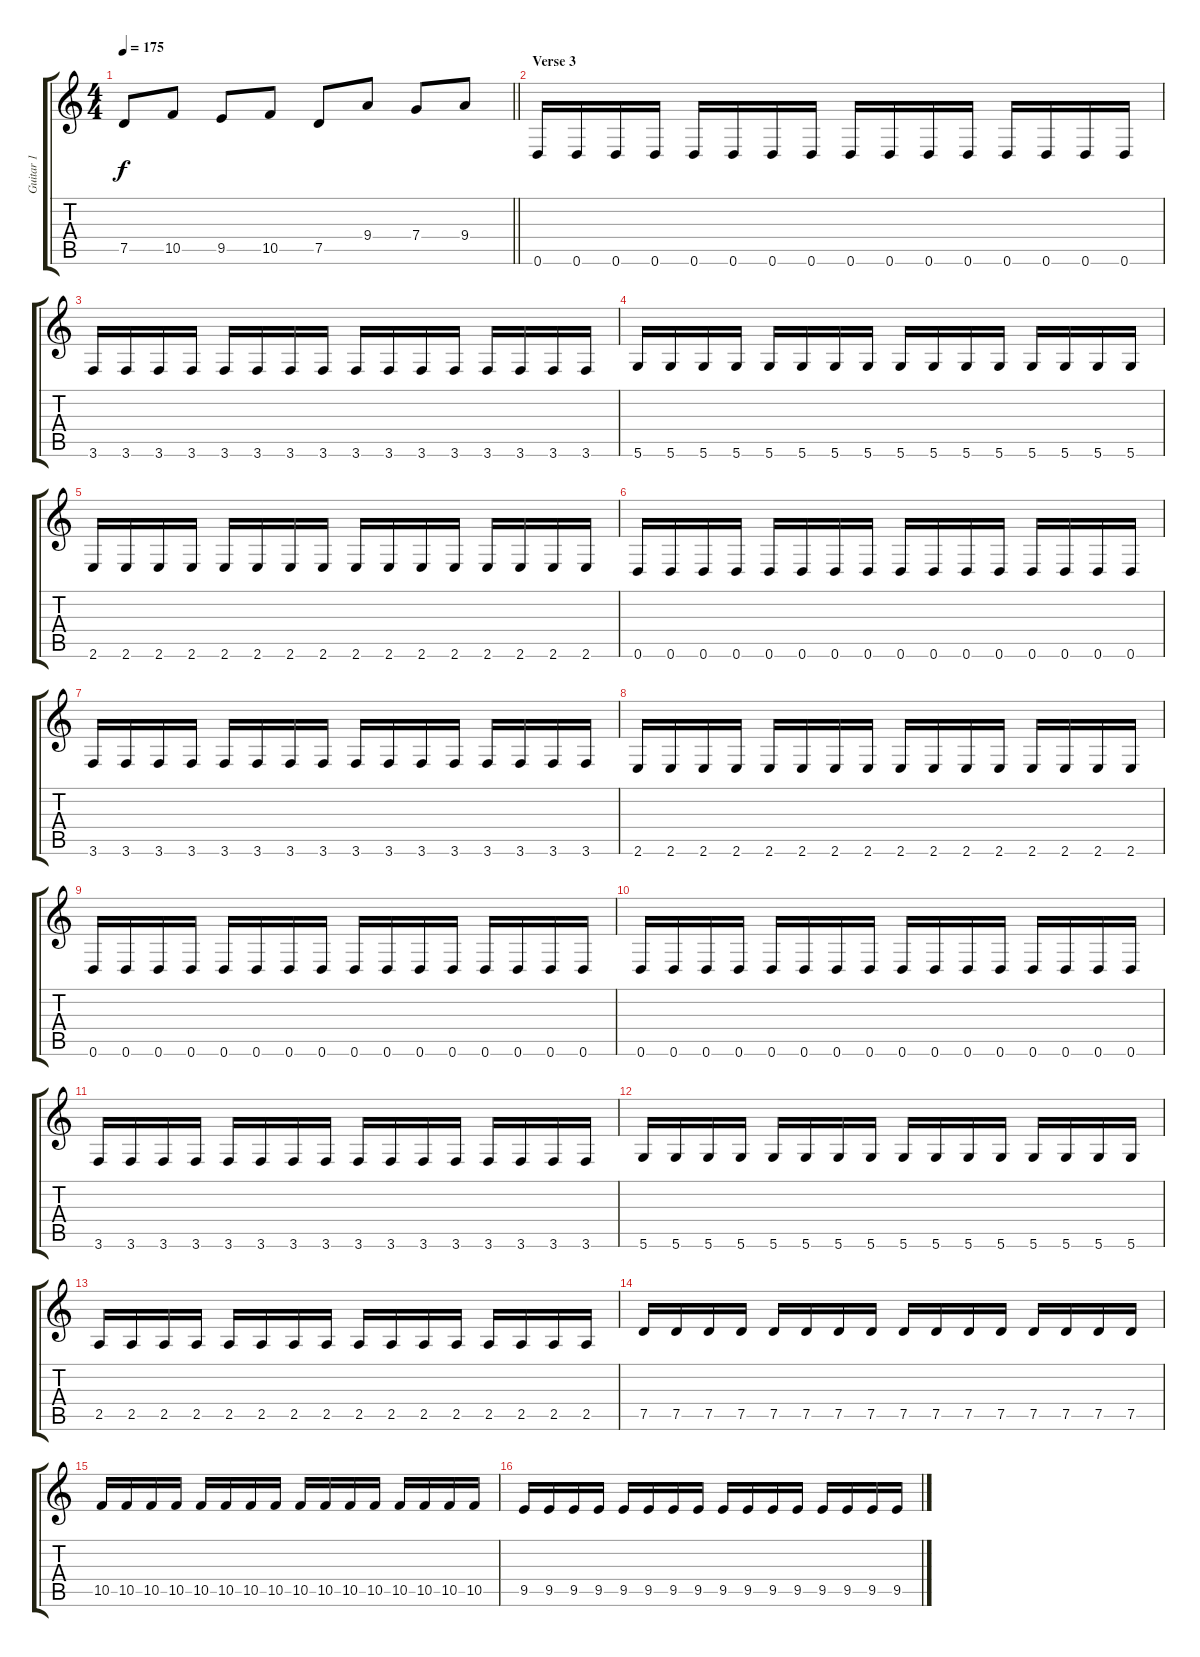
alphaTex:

\track ("Guitar 1" "Guitar 1") {instrument distortionguitar}
\staff {score tabs}
\tuning (D4 A3 F3 C3 G2 D2) {hide}
\ts (4 4)
\tempo 175
\clef g2
\barLineRight lightlight
\ks c
7.5.8{dy f} 10.5.8 9.5.8 10.5.8 7.5.8 9.4.8 7.4.8 9.4.8 |
\section ("" "Verse 3")
0.6.16 0.6.16 0.6.16 0.6.16 0.6.16 0.6.16 0.6.16 0.6.16 0.6.16 0.6.16 0.6.16 0.6.16 0.6.16 0.6.16 0.6.16 0.6.16 |
3.6.16 3.6.16 3.6.16 3.6.16 3.6.16 3.6.16 3.6.16 3.6.16 3.6.16 3.6.16 3.6.16 3.6.16 3.6.16 3.6.16 3.6.16 3.6.16 |
5.6.16 5.6.16 5.6.16 5.6.16 5.6.16 5.6.16 5.6.16 5.6.16 5.6.16 5.6.16 5.6.16 5.6.16 5.6.16 5.6.16 5.6.16 5.6.16 |
2.6.16 2.6.16 2.6.16 2.6.16 2.6.16 2.6.16 2.6.16 2.6.16 2.6.16 2.6.16 2.6.16 2.6.16 2.6.16 2.6.16 2.6.16 2.6.16 |
0.6.16 0.6.16 0.6.16 0.6.16 0.6.16 0.6.16 0.6.16 0.6.16 0.6.16 0.6.16 0.6.16 0.6.16 0.6.16 0.6.16 0.6.16 0.6.16 |
3.6.16 3.6.16 3.6.16 3.6.16 3.6.16 3.6.16 3.6.16 3.6.16 3.6.16 3.6.16 3.6.16 3.6.16 3.6.16 3.6.16 3.6.16 3.6.16 |
2.6.16 2.6.16 2.6.16 2.6.16 2.6.16 2.6.16 2.6.16 2.6.16 2.6.16 2.6.16 2.6.16 2.6.16 2.6.16 2.6.16 2.6.16 2.6.16 |
0.6.16 0.6.16 0.6.16 0.6.16 0.6.16 0.6.16 0.6.16 0.6.16 0.6.16 0.6.16 0.6.16 0.6.16 0.6.16 0.6.16 0.6.16 0.6.16 |
0.6.16 0.6.16 0.6.16 0.6.16 0.6.16 0.6.16 0.6.16 0.6.16 0.6.16 0.6.16 0.6.16 0.6.16 0.6.16 0.6.16 0.6.16 0.6.16 |
3.6.16 3.6.16 3.6.16 3.6.16 3.6.16 3.6.16 3.6.16 3.6.16 3.6.16 3.6.16 3.6.16 3.6.16 3.6.16 3.6.16 3.6.16 3.6.16 |
5.6.16 5.6.16 5.6.16 5.6.16 5.6.16 5.6.16 5.6.16 5.6.16 5.6.16 5.6.16 5.6.16 5.6.16 5.6.16 5.6.16 5.6.16 5.6.16 |
2.5.16 2.5.16 2.5.16 2.5.16 2.5.16 2.5.16 2.5.16 2.5.16 2.5.16 2.5.16 2.5.16 2.5.16 2.5.16 2.5.16 2.5.16 2.5.16 |
7.5.16 7.5.16 7.5.16 7.5.16 7.5.16 7.5.16 7.5.16 7.5.16 7.5.16 7.5.16 7.5.16 7.5.16 7.5.16 7.5.16 7.5.16 7.5.16 |
10.5.16 10.5.16 10.5.16 10.5.16 10.5.16 10.5.16 10.5.16 10.5.16 10.5.16 10.5.16 10.5.16 10.5.16 10.5.16 10.5.16 10.5.16 10.5.16 |
9.5.16 9.5.16 9.5.16 9.5.16 9.5.16 9.5.16 9.5.16 9.5.16 9.5.16 9.5.16 9.5.16 9.5.16 9.5.16 9.5.16 9.5.16 9.5.16
